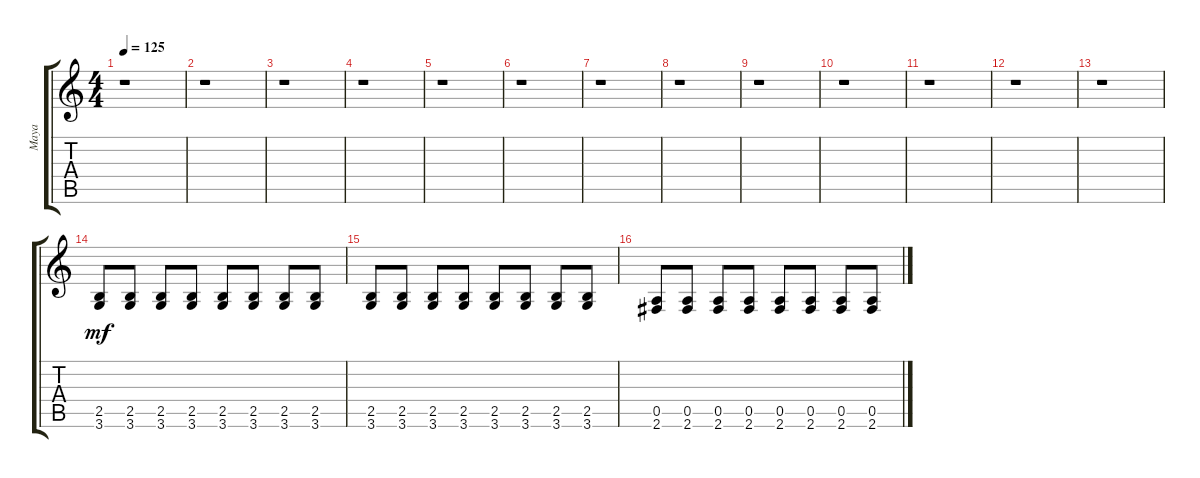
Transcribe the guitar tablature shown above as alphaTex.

\track ("Maya" "Maya") {instrument distortionguitar}
\staff {score tabs}
\tuning (E4 B3 G3 D3 A2 E2) {hide}
\ts (4 4)
\tempo 125
\clef g2
\ks c
r.1{dy mf} |
r.1 |
r.1 |
r.1 |
r.1 |
r.1 |
r.1 |
r.1 |
r.1 |
r.1 |
r.1 |
r.1 |
r.1 |
(2.5 3.6).8 (2.5 3.6).8 (2.5 3.6).8 (2.5 3.6).8 (2.5 3.6).8 (2.5 3.6).8 (2.5 3.6).8 (2.5 3.6).8 |
(2.5 3.6).8 (2.5 3.6).8 (2.5 3.6).8 (2.5 3.6).8 (2.5 3.6).8 (2.5 3.6).8 (2.5 3.6).8 (2.5 3.6).8 |
(0.5 2.6).8 (0.5 2.6).8 (0.5 2.6).8 (0.5 2.6).8 (0.5 2.6).8 (0.5 2.6).8 (0.5 2.6).8 (0.5 2.6).8
